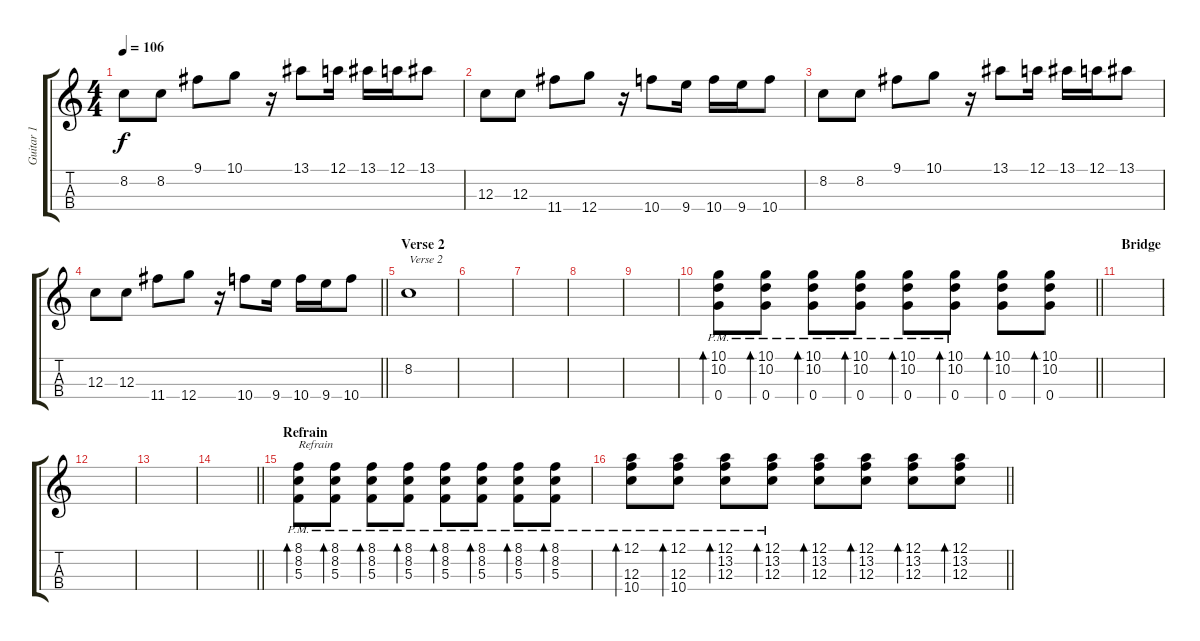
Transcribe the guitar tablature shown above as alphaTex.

\track ("Guitar 1" "Guitar 1") {instrument acousticguitarnylon}
\staff {score tabs}
\tuning (A3 E3 C3 G3) {hide}
\ts (4 4)
\tempo 106
\clef g2
\ks c
8.2.8{dy f} 8.2.8 9.1.8 10.1.8 r.16 13.1.8 12.1.16 13.1.16 12.1.16 13.1.8 |
12.3.8 12.3.8 11.4.8 12.4.8 r.16 10.4.8 9.4.16 10.4.16 9.4.16 10.4.8 |
8.2.8 8.2.8 9.1.8 10.1.8 r.16 13.1.8 12.1.16 13.1.16 12.1.16 13.1.8 |
\barLineRight lightlight
12.3.8 12.3.8 11.4.8 12.4.8 r.16 10.4.8 9.4.16 10.4.16 9.4.16 10.4.8 |
\section ("" "Verse 2")
8.2.1{txt "Verse 2"} |
|
|
|
|
\barLineRight lightlight
(10.1{pm} 10.2{pm} 0.4{pm}).8{bd 30 volume 8 instrument distortionguitar} (10.1{pm} 10.2{pm} 0.4{pm}).8{bd 30} (10.1 10.2{pm} 0.4{pm}).8{bd 30} (10.1 10.2{pm} 0.4{pm}).8{bd 30} (10.1 10.2 0.4{pm}).8{bd 30} (10.1 10.2 0.4{pm}).8{bd 30} (10.1 10.2 0.4).8{bd 30} (10.1 10.2 0.4).8{bd 30} |
\section ("" "Bridge")
|
|
|
\barLineRight lightlight
|
\section ("" "Refrain")
(8.1{pm} 8.2{pm} 5.3{pm}).8{bd 30 txt "Refrain" volume 8 instrument overdrivenguitar} (8.1{pm} 8.2{pm} 5.3{pm}).8{bd 30} (8.1{pm} 8.2{pm} 5.3{pm}).8{bd 30} (8.1{pm} 8.2{pm} 5.3{pm}).8{bd 30} (8.1 8.2{pm} 5.3{pm}).8{bd 30} (8.1 8.2{pm} 5.3{pm}).8{bd 30} (8.1 8.2{pm} 5.3{pm}).8{bd 30} (8.1 8.2{pm} 5.3{pm}).8{bd 30} |
\barLineRight lightlight
(12.1 12.3{pm} 10.4).8{bd 30} (12.1 12.3{pm} 10.4).8{bd 30} (12.1 13.2 12.3{pm}).8{bd 30} (12.1 13.2 12.3{pm}).8{bd 30} (12.1 13.2 12.3).8{bd 30} (12.1 13.2 12.3).8{bd 30} (12.1 13.2 12.3).8{bd 30} (12.1 13.2 12.3).8{bd 30}
